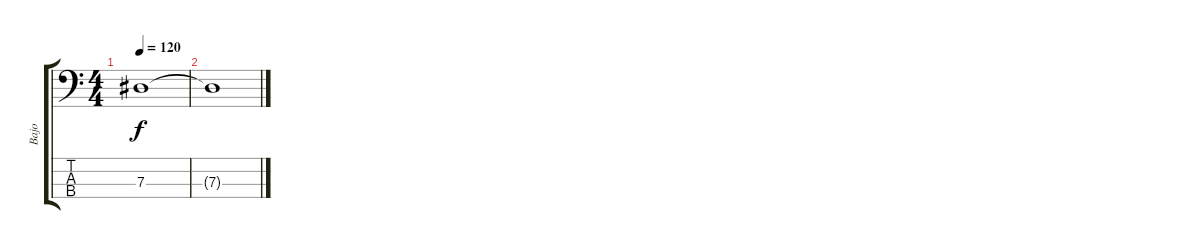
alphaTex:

\track ("Bajo" "Bajo") {instrument electricbassfinger}
\staff {score tabs}
\tuning (Gb2 Db2 Ab1 Eb1) {hide}
\ts (4 4)
\tempo 120
\clef f4
\ks c
7.3.1{dy f} |
7.3{t}.1
